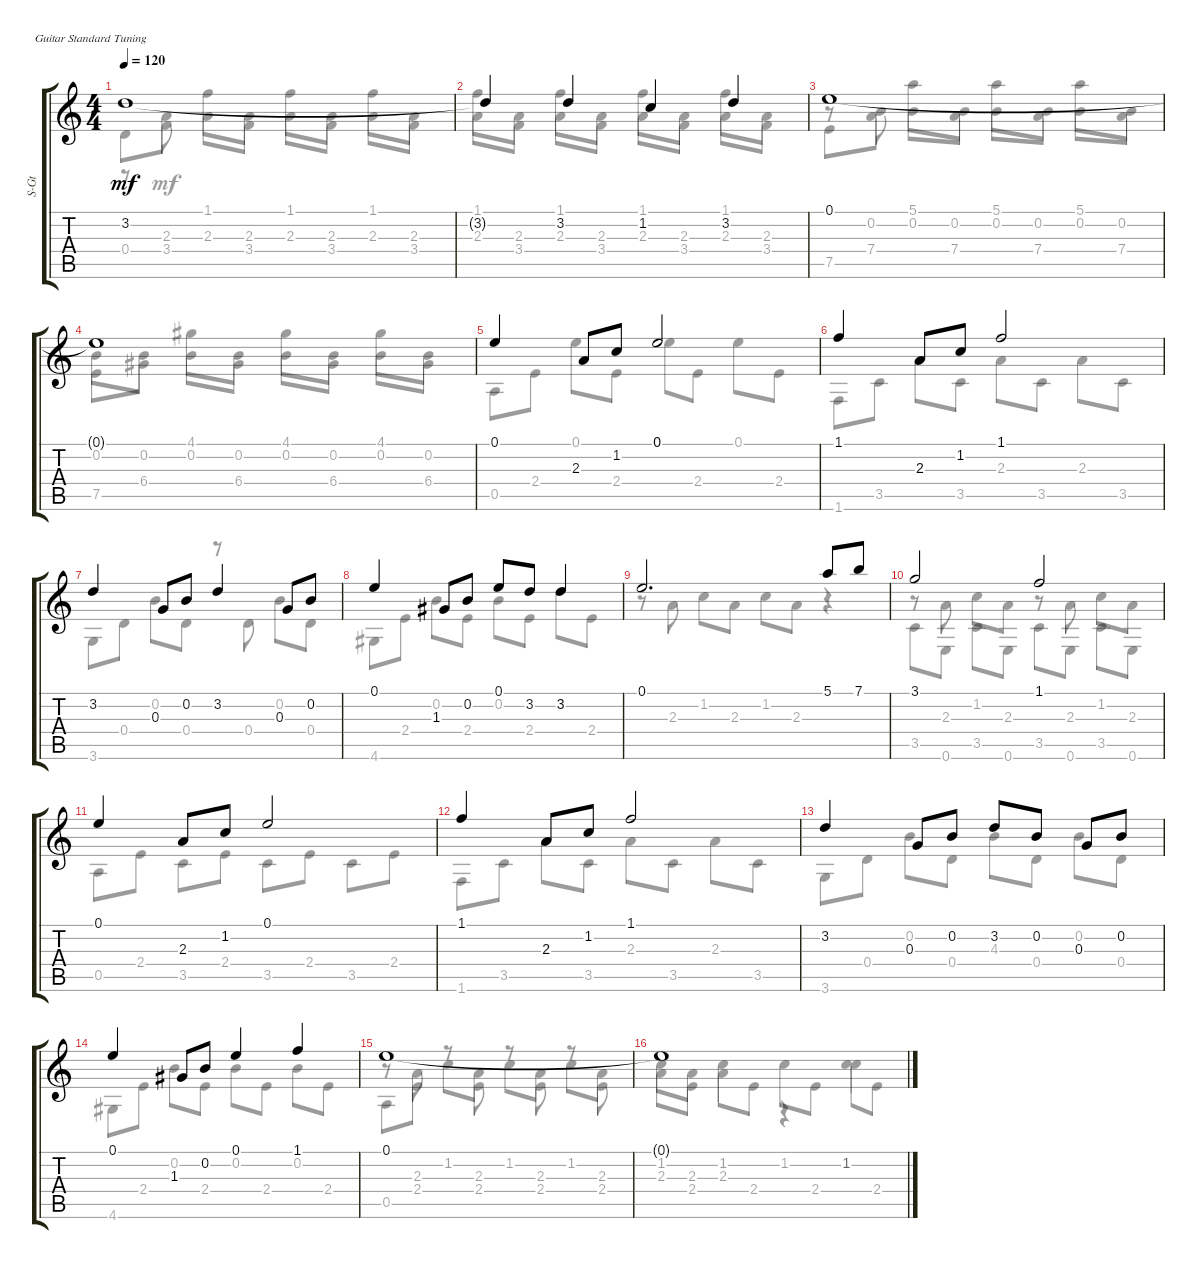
\defaultSystemsLayout 4
\track ("Steel Guitar" "S-Gt") {instrument acousticguitarsteel}
\staff {score tabs}
\tuning (E4 B3 G3 D3 A2 E2)
\voice
\ts (4 4)
\tempo 120
\clef g2
\ks c
3.2.1{dy mf} |
3.2{t}.4 3.2.4 1.2.4 3.2.4 |
0.1.1 |
0.1{t}.1 |
0.1.4 2.3.8 1.2.8 0.1.2 |
1.1.4 2.3.8 1.2.8 1.1.2 |
3.2.4 0.3.8 0.2.8 3.2.4 0.3.8 0.2.8 |
0.1.4 1.3.8 0.2.8 0.1.8 3.2.8 3.2.4 |
0.1.2{d} 5.1.8 7.1.8 |
3.1.2 1.1.2 |
0.1.4 2.3.8 1.2.8 0.1.2 |
1.1.4 2.3.8 1.2.8 1.1.2 |
3.2.4 0.3.8 0.2.8 3.2.8 0.2.8 0.3.8 0.2.8 |
0.1.4 1.3.8 0.2.8 0.1.4 1.1.4 |
0.1.1 |
0.1{t}.1
\voice
\clef g2
\ottava regular
\simile none
\ks c
0.4.8{dy mf} 2.3.8 1.1.8 2.3.8 1.1.8 2.3.8 1.1.8 2.3.8 |
1.1.8 2.3.8 1.1.8 2.3.8 1.1.8 2.3.8 1.1.8 2.3.8 |
7.5.8 0.2.8 5.1.8 0.2.8 5.1.8 0.2.8 5.1.8 0.2.8 |
7.5.8 0.2.8 4.1.8 0.2.8 4.1.8 0.2.8 4.1.8 0.2.8 |
0.5.8 2.4.8 0.1.8 2.4.8 0.1.8 2.4.8 0.1.8 2.4.8 |
1.6.8 3.5.8 2.3.8 3.5.8 2.3.8 3.5.8 2.3.8 3.5.8 |
3.6.8 0.4.8 0.2.8 0.4.8 r.8 0.4.8 0.2.8 0.4.8 |
4.6.8 2.4.8 0.2.8 2.4.8 0.2.8 2.4.8 3.2.8 2.4.8 |
|
3.5.8 0.6.8 3.5.8 0.6.8 3.5.8 0.6.8 3.5.8 0.6.8 |
0.5.8 2.4.8 3.5.8 2.4.8 3.5.8 2.4.8 3.5.8 2.4.8 |
1.6.8 3.5.8 2.3.8 3.5.8 2.3.8 3.5.8 2.3.8 3.5.8 |
3.6.8 0.4.8 0.2.8 0.4.8 4.3.8 0.4.8 0.2.8 0.4.8 |
4.6.8 2.4.8 0.2.8 2.4.8 0.2.8 2.4.8 0.2.8 2.4.8 |
0.5.8 2.4.8 r.8 2.4.8 r.8 2.4.8 r.8 2.4.8 |
2.3.8 2.4.8 1.2.8 2.4.8 1.2.8 2.4.8 1.2.8 2.4.8
\voice
\clef g2
\ottava regular
\simile none
\ks c
r.8{dy mf} 3.4.8 2.3.8 3.4.8 2.3.8 3.4.8 2.3.8 3.4.8 |
2.3.8 3.4.8 2.3.8 3.4.8 2.3.8 3.4.8 2.3.8 3.4.8 |
r.8 7.4.8 0.2.8 7.4.8 0.2.8 7.4.8 0.2.8 7.4.8 |
0.2.8 6.4.8 0.2.8 6.4.8 0.2.8 6.4.8 0.2.8 6.4.8 |
|
|
|
|
r.8 2.3.8 1.2.8 2.3.8 1.2.8 2.3.8 r.4 |
r.8 2.3.8 1.2.8 2.3.8 r.8 2.3.8 1.2.8 2.3.8 |
|
|
|
|
r.8 2.3.8 1.2.8 2.3.8 1.2.8 2.3.8 1.2.8 2.3.8 |
1.2.8 2.3.8 2.3.4 r.4 1.2.4
